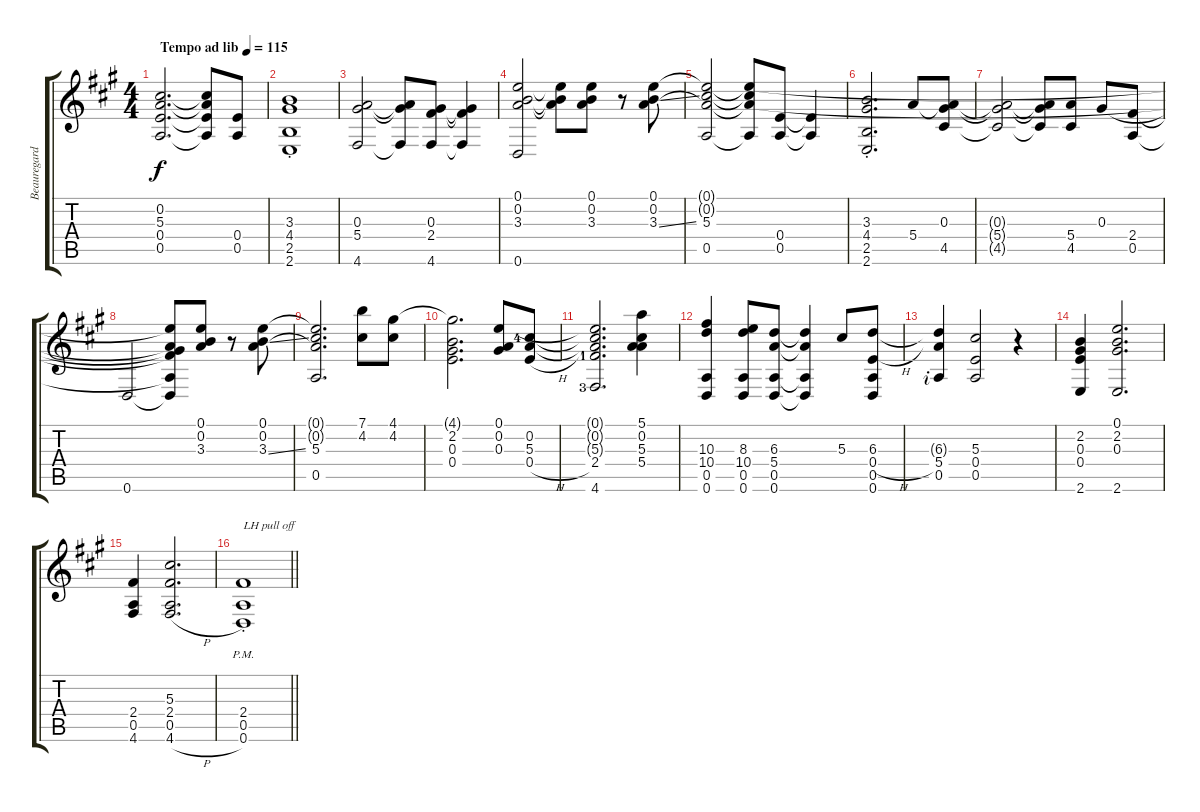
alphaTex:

\track ("Beauregard OM guitar" "Beauregard") {instrument acousticguitarsteel}
\staff {score tabs}
\tuning (E4 A3 Ab3 E3 A2 D2) {hide}
\ts (4 4)
\tempo (115 "Tempo ad lib")
\clef g2
\ks a
(0.2 5.3 0.4 0.5).2{d dy f instrument acousticguitarsteel} (0.2{t} 5.3{t} 0.4{t} 0.5{t}).8 (0.4 0.5).8 |
(3.3{st} 4.4{st} 2.5{st} 2.6{st}).1 |
(0.3 5.4 4.6).2 (0.3{t} 5.4{t} 4.6{t}).8 (0.3 2.4 4.6).8 (0.3{t} 2.4{t} 4.6{t}).4 |
(0.1 0.2 3.3 0.6).2 (0.1{t} 0.2{t} 3.3{t}).8 (0.1 0.2 3.3).8 r.8 (0.1 0.2 3.3{ss}).8 |
(0.1{t} 0.2{t} 5.3 0.5).2 (0.1{t} 0.2{t} 5.3{t} 0.5{t}).8 (0.4 0.5).8 (0.4{t} 0.5{t}).4 |
(3.3{st} 4.4{st} 2.5{st} 2.6{st}).2{d} 5.4.8 (0.3 5.4{t} 4.5).8 |
(0.3{t} 5.4{t} 4.5{t}).2 (0.3{t} 5.4{t} 4.5{t}).8 (5.4 4.5).8 0.3.8 (2.4 0.5).8 |
0.6.2 (0.1{t} 0.2{t} 0.3{t} 2.4{t} 0.5{t} 0.6{t}).8 (0.1 0.2 3.3).8 r.8 (0.1 0.2 3.3{ss}).8 |
(0.1{t} 0.2{t} 5.3 0.5).2{d} (7.1 4.2).8 (4.1 4.2).8 |
(4.1{t} 2.2 0.3 0.4).2{d} (0.1 0.2 0.3).8 (0.2 5.3{lf 5} 0.4{h}).8 |
(0.1{t} 0.2{t} 5.3{t} 2.4{lf 2} 4.6{lf 4}).2{d} (5.1 0.2 5.3 5.4).4 |
(10.3 10.4 0.5 0.6).4 (8.3 10.4 0.5 0.6).8 (6.3 5.4 0.5 0.6).8 (6.3{t} 5.4{t} 0.5{t} 0.6{t}).4 5.3.8 (6.3 0.4{h} 0.5 0.6).8 |
(6.3{t} 5.4 0.5{rf 2}).4 (5.3 0.4 0.5).2 r.4 |
(2.2 0.3 0.4 2.6).4 (0.1 2.2 0.3 2.6).2{d} |
(2.4 0.5 4.6).4 (5.3 2.4 0.5 4.6{h}).2{d} |
\barLineRight lightlight
(2.4{st} 0.5{st} 0.6{pm st}).1{txt "LH pull off"}
